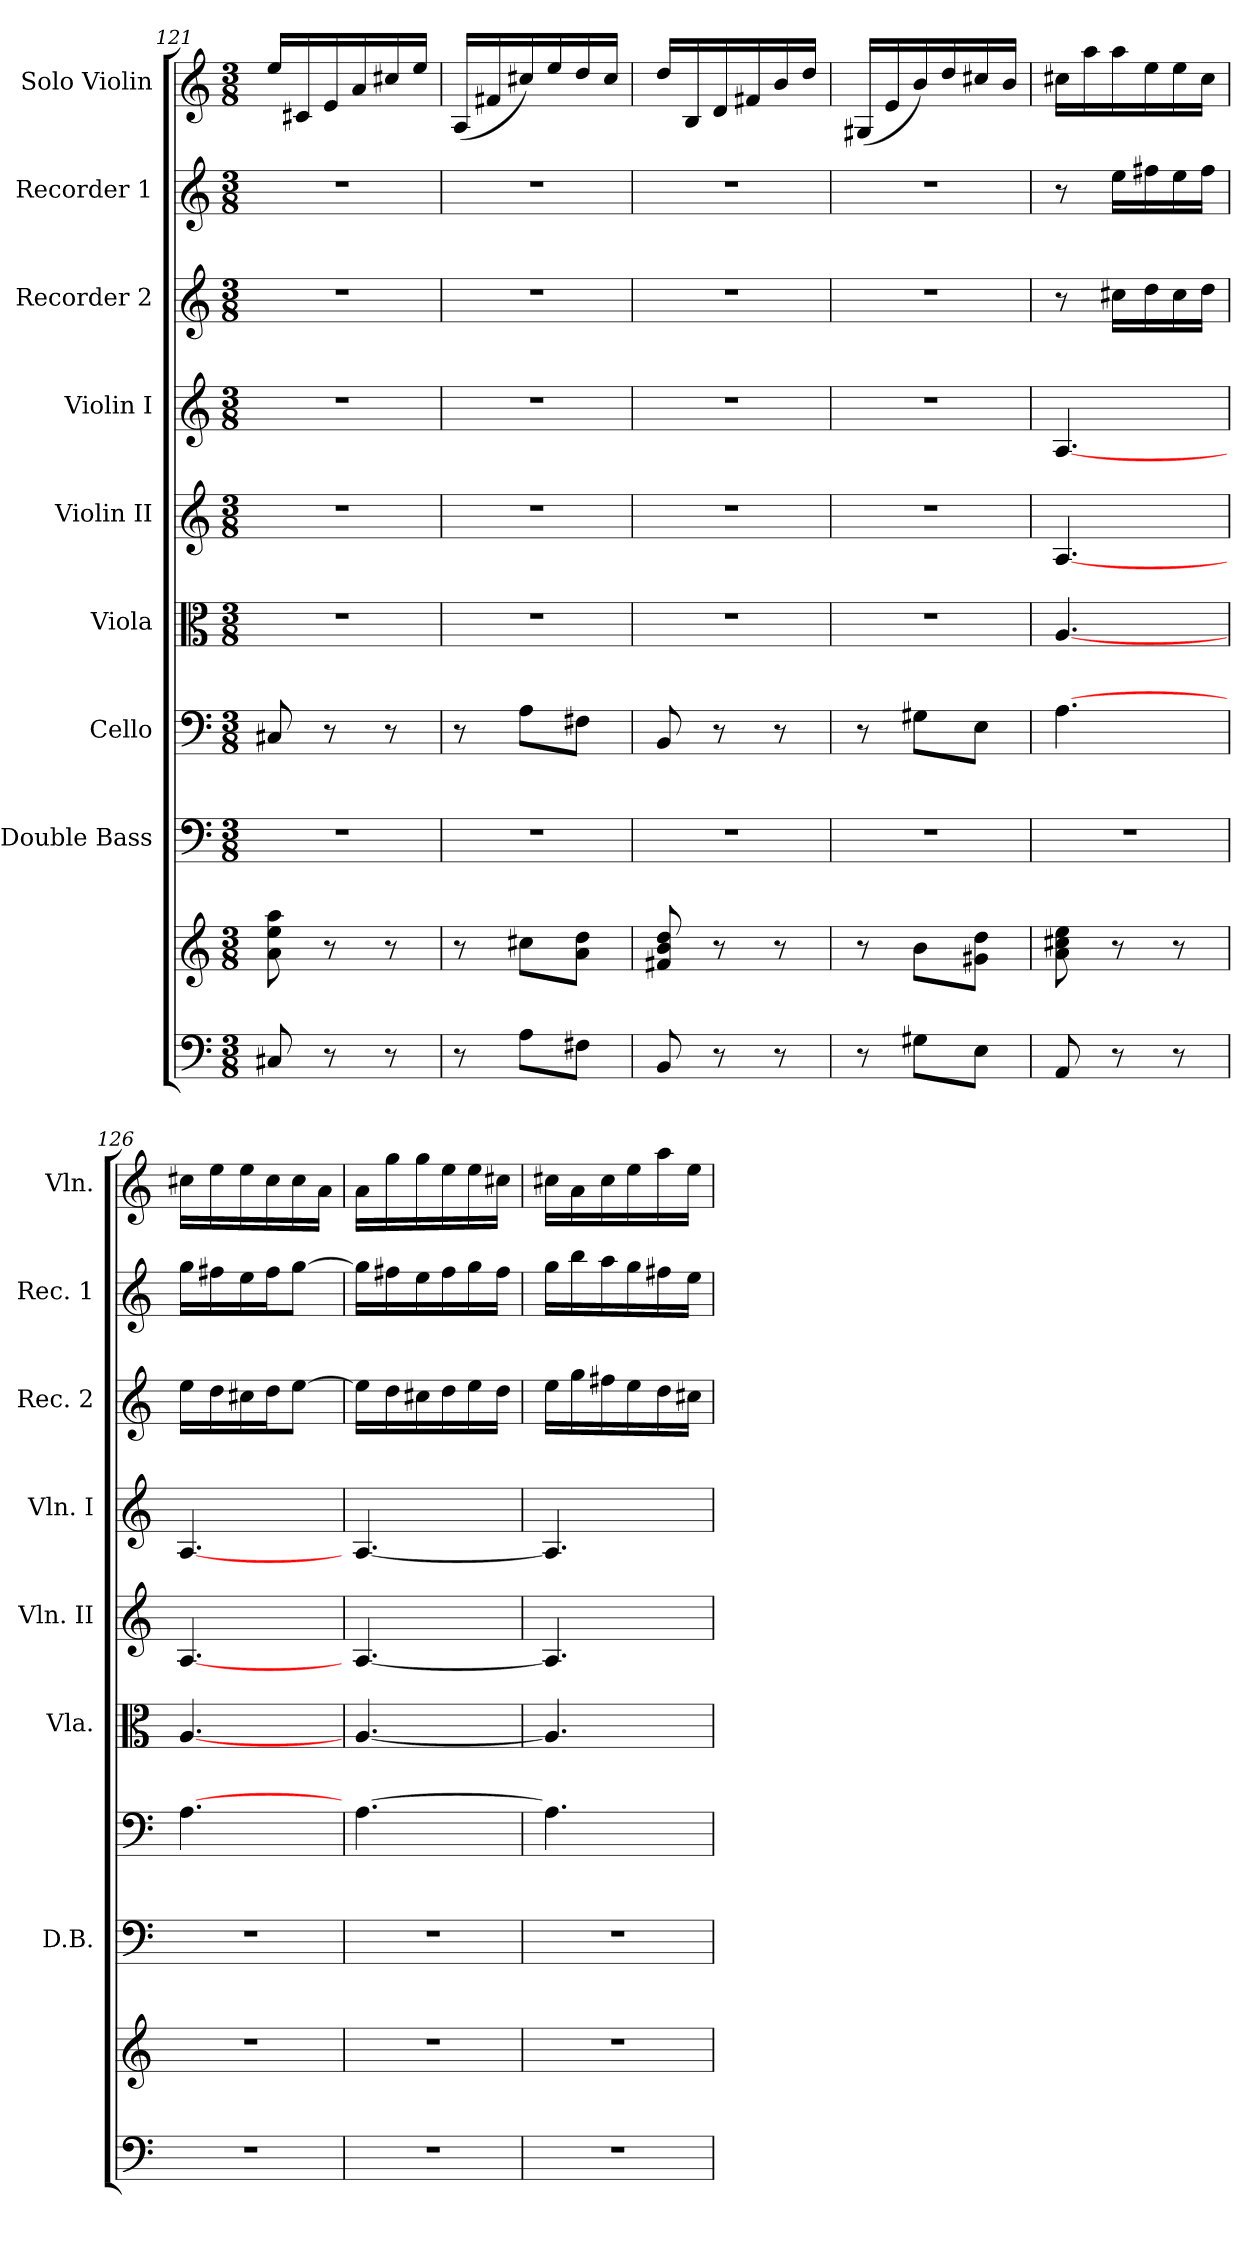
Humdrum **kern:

**kern	**kern	**kern	**kern	**kern	**kern	**kern	**kern	**kern	**kern
*part9	*part9	*part8	*part7	*part6	*part5	*part4	*part3	*part2	*part1
*staff10	*staff9	*staff8	*staff7	*staff6	*staff5	*staff4	*staff3	*staff2	*staff1
*	*	*I"Double Bass	*I"Cello	*I"Viola	*I"Violin II	*I"Violin I	*I"Recorder 2	*I"Recorder 1	*I"Solo Violin
*	*	*I'D.B.	*	*I'Vla.	*I'Vln. II	*I'Vln. I	*I'Rec. 2	*I'Rec. 1	*I'Vln.
*clefF4	*clefG2	*clefF4	*clefF4	*clefC3	*clefG2	*clefG2	*clefG2	*clefG2	*clefG2
*	*	*ITrd7c12	*	*	*	*	*	*	*
*M3/8	*M3/8	*M3/8	*M3/8	*M3/8	*M3/8	*M3/8	*M3/8	*M3/8	*M3/8
=121	=121	=121	=121	=121	=121	=121	=121	=121	=121
8C#/	8a\ 8ee\ 8aa\	4.r	8C#/	4.r	4.r	4.r	4.r	4.r	16ee/LL
.	.	.	.	.	.	.	.	.	16c#/
8r	8r	.	8r	.	.	.	.	.	16e/
.	.	.	.	.	.	.	.	.	16a/
8r	8r	.	8r	.	.	.	.	.	16cc#/
.	.	.	.	.	.	.	.	.	16ee/JJ
=122	=122	=122	=122	=122	=122	=122	=122	=122	=122
8r	8r	4.r	8r	4.r	4.r	4.r	4.r	4.r	(<16A/LL
.	.	.	.	.	.	.	.	.	16f#/
8A\L	8cc#\L	.	8A\L	.	.	.	.	.	16cc#/)
.	.	.	.	.	.	.	.	.	16ee/
8F#\J	8a\ 8dd\J	.	8F#\J	.	.	.	.	.	16dd/
.	.	.	.	.	.	.	.	.	16cc#/JJ
=123	=123	=123	=123	=123	=123	=123	=123	=123	=123
8BB/	8f#/ 8b/ 8dd/	4.r	8BB/	4.r	4.r	4.r	4.r	4.r	16dd/LL
.	.	.	.	.	.	.	.	.	16B/
8r	8r	.	8r	.	.	.	.	.	16d/
.	.	.	.	.	.	.	.	.	16f#/
8r	8r	.	8r	.	.	.	.	.	16b/
.	.	.	.	.	.	.	.	.	16dd/JJ
=124	=124	=124	=124	=124	=124	=124	=124	=124	=124
8r	8r	4.r	8r	4.r	4.r	4.r	4.r	4.r	(<16G#/LL
.	.	.	.	.	.	.	.	.	16e/
8G#\L	8b\L	.	8G#\L	.	.	.	.	.	16b/)
.	.	.	.	.	.	.	.	.	16dd/
8E\J	8g#\ 8dd\J	.	8E\J	.	.	.	.	.	16cc#/
.	.	.	.	.	.	.	.	.	16b/JJ
=125	=125	=125	=125	=125	=125	=125	=125	=125	=125
8AA/	8a\ 8cc#\ 8ee\	4.r	[4.A\	[4.A/	[4.A/	[4.A/	8r	8r	16cc#\LL
.	.	.	.	.	.	.	.	.	16aa\
8r	8r	.	.	.	.	.	16cc#\LL	16ee\LL	16aa\
.	.	.	.	.	.	.	16dd\	16ff#\	16ee\
8r	8r	.	.	.	.	.	16cc#\	16ee\	16ee\
.	.	.	.	.	.	.	16dd\JJ	16ff#\JJ	16cc#\JJ
=126	=126	=126	=126	=126	=126	=126	=126	=126	=126
4.r	4.r	4.r	[4.A\	[4.A/	[4.A/	[4.A/	16ee\LL	16gg\LL	16cc#\LL
.	.	.	.	.	.	.	16dd\	16ff#\	16ee\
.	.	.	.	.	.	.	16cc#\	16ee\	16ee\
.	.	.	.	.	.	.	16dd\J	16ff#\J	16cc#\
.	.	.	.	.	.	.	[8ee\J	[8gg\J	16cc#\
.	.	.	.	.	.	.	.	.	16a\JJ
=127	=127	=127	=127	=127	=127	=127	=127	=127	=127
4.r	4.r	4.r	[4.A\	[4.A/	[4.A/	[4.A/	16ee\LL]	16gg\LL]	16a\LL
.	.	.	.	.	.	.	16dd\	16ff#\	16gg\
.	.	.	.	.	.	.	16cc#\	16ee\	16gg\
.	.	.	.	.	.	.	16dd\	16ff#\	16ee\
.	.	.	.	.	.	.	16ee\	16gg\	16ee\
.	.	.	.	.	.	.	16dd\JJ	16ff#\JJ	16cc#\JJ
=128	=128	=128	=128	=128	=128	=128	=128	=128	=128
4.r	4.r	4.r	4.A\]	4.A/]	4.A/]	4.A/]	16ee\LL	16gg\LL	16cc#\LL
.	.	.	.	.	.	.	16gg\	16bb\	16a\
.	.	.	.	.	.	.	16ff#\	16aa\	16cc#\
.	.	.	.	.	.	.	16ee\	16gg\	16ee\
.	.	.	.	.	.	.	16dd\	16ff#\	16aa\
.	.	.	.	.	.	.	16cc#\JJ	16ee\JJ	16ee\JJ
=	=	=	=	=	=	=	=	=	=
*-	*-	*-	*-	*-	*-	*-	*-	*-	*-
